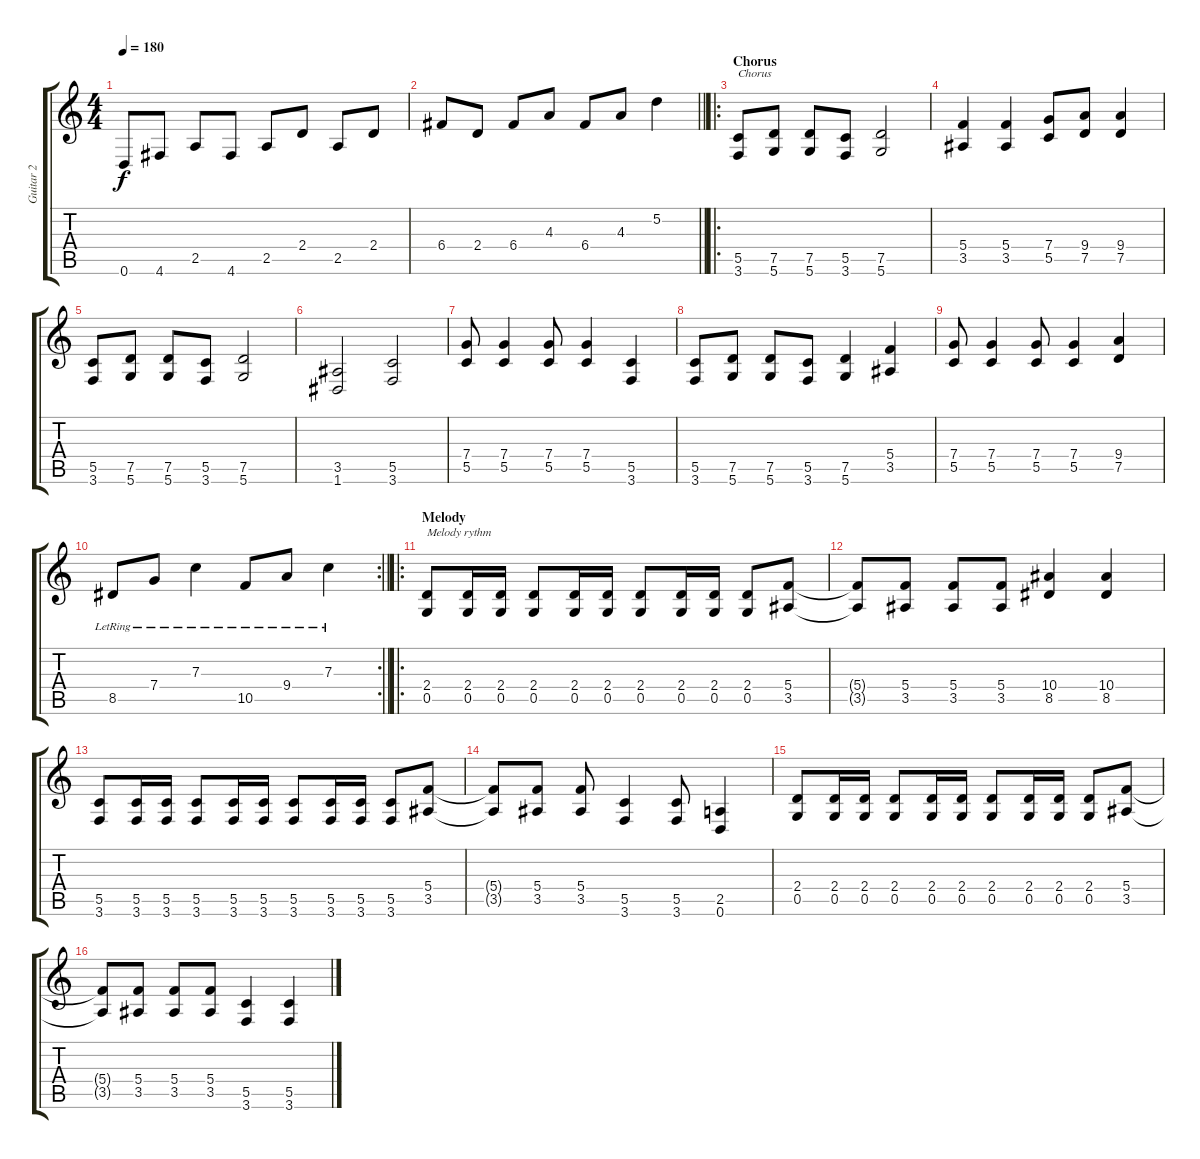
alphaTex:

\track ("Guitar 2" "Guitar 2") {instrument distortionguitar}
\staff {score tabs}
\tuning (D4 A3 F3 C3 G2 D2) {hide}
\ts (4 4)
\tempo 180
\clef g2
\ks c
0.6.8{dy f} 4.6.8 2.5.8 4.6.8 2.5.8 2.4.8 2.5.8 2.4.8 |
\barLineRight lightlight
6.4.8 2.4.8 6.4.8 4.3.8 6.4.8 4.3.8 5.2.4 |
\ro
\section ("" "Chorus")
(5.5 3.6).8{txt "Chorus"} (7.5 5.6).8 (7.5 5.6).8 (5.5 3.6).8 (7.5 5.6).2 |
(5.4 3.5).4 (5.4 3.5).4 (7.4 5.5).8 (9.4 7.5).8 (9.4 7.5).4 |
(5.5 3.6).8 (7.5 5.6).8 (7.5 5.6).8 (5.5 3.6).8 (7.5 5.6).2 |
(3.5 1.6).2 (5.5 3.6).2 |
(7.4 5.5).8 (7.4 5.5).4 (7.4 5.5).8 (7.4 5.5).4 (5.5 3.6).4 |
(5.5 3.6).8 (7.5 5.6).8 (7.5 5.6).8 (5.5 3.6).8 (7.5 5.6).4 (5.4 3.5).4 |
(7.4 5.5).8 (7.4 5.5).4 (7.4 5.5).8 (7.4 5.5).4 (9.4 7.5).4 |
\rc 2
\barLineRight lightlight
8.5{lr}.8 7.4{lr}.8 7.3{lr}.4 10.5{lr}.8 9.4{lr}.8 7.3{lr}.4 |
\ro
\section ("" "Melody")
(2.4 0.5).8{txt "Melody rythm"} (2.4 0.5).16 (2.4 0.5).16 (2.4 0.5).8 (2.4 0.5).16 (2.4 0.5).16 (2.4 0.5).8 (2.4 0.5).16 (2.4 0.5).16 (2.4 0.5).8 (5.4 3.5).8 |
(5.4{t} 3.5{t}).8 (5.4 3.5).8 (5.4 3.5).8 (5.4 3.5).8 (10.4 8.5).4 (10.4 8.5).4 |
(5.5 3.6).8 (5.5 3.6).16 (5.5 3.6).16 (5.5 3.6).8 (5.5 3.6).16 (5.5 3.6).16 (5.5 3.6).8 (5.5 3.6).16 (5.5 3.6).16 (5.5 3.6).8 (5.4 3.5).8 |
(5.4{t} 3.5{t}).8 (5.4 3.5).8 (5.4 3.5).8 (5.5 3.6).4 (5.5 3.6).8 (2.5 0.6).4 |
(2.4 0.5).8 (2.4 0.5).16 (2.4 0.5).16 (2.4 0.5).8 (2.4 0.5).16 (2.4 0.5).16 (2.4 0.5).8 (2.4 0.5).16 (2.4 0.5).16 (2.4 0.5).8 (5.4 3.5).8 |
(5.4{t} 3.5{t}).8 (5.4 3.5).8 (5.4 3.5).8 (5.4 3.5).8 (5.5 3.6).4 (5.5 3.6).4
